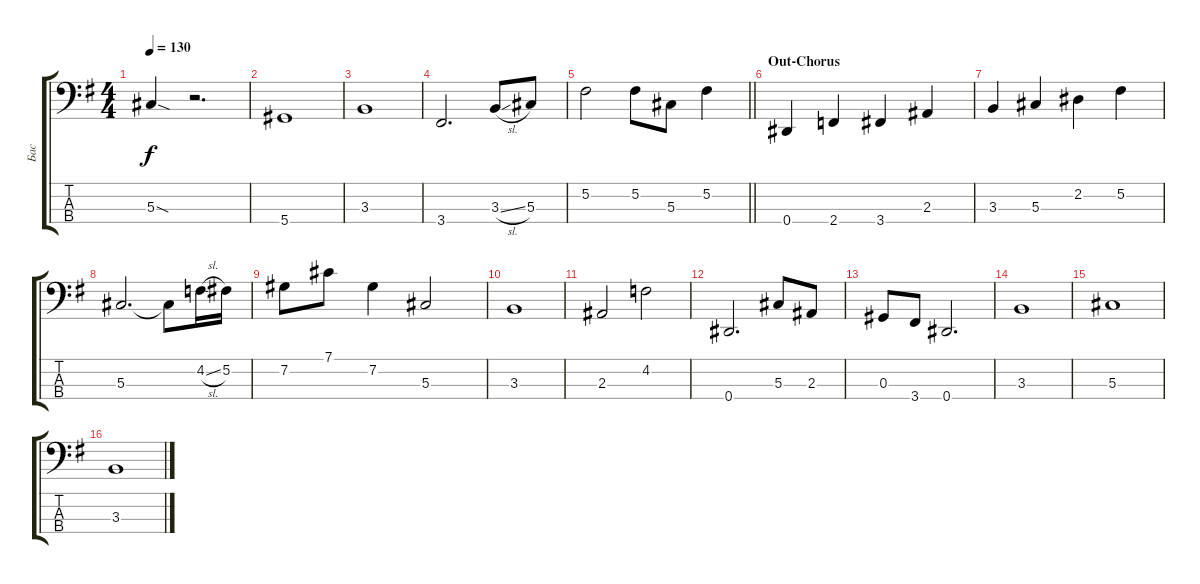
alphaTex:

\track ("Бас" "Бас") {instrument fretlessbass}
\staff {score tabs}
\tuning (Gb2 Db2 Ab1 Eb1) {hide}
\ts (4 4)
\tempo 130
\clef f4
\ks eminor
5.3{sod}.4{dy f} r.2{d} |
5.4.1 |
3.3.1 |
3.4.2{d} 3.3{sl}.8 5.3.8 |
\barLineRight lightlight
5.2.2 5.2.8 5.3.8 5.2.4 |
\section ("" "Out-Chorus")
0.4.4 2.4.4 3.4.4 2.3.4 |
3.3.4 5.3.4 2.2.4 5.2.4 |
5.3.2{d} 5.3{t}.8 4.2{sl}.16 5.2.16 |
7.2.8 7.1.8 7.2.4 5.3.2 |
3.3.1 |
2.3.2 4.2.2 |
0.4.2{d} 5.3.8 2.3.8 |
0.3.8 3.4.8 0.4.2{d} |
3.3.1 |
5.3.1 |
3.3.1
